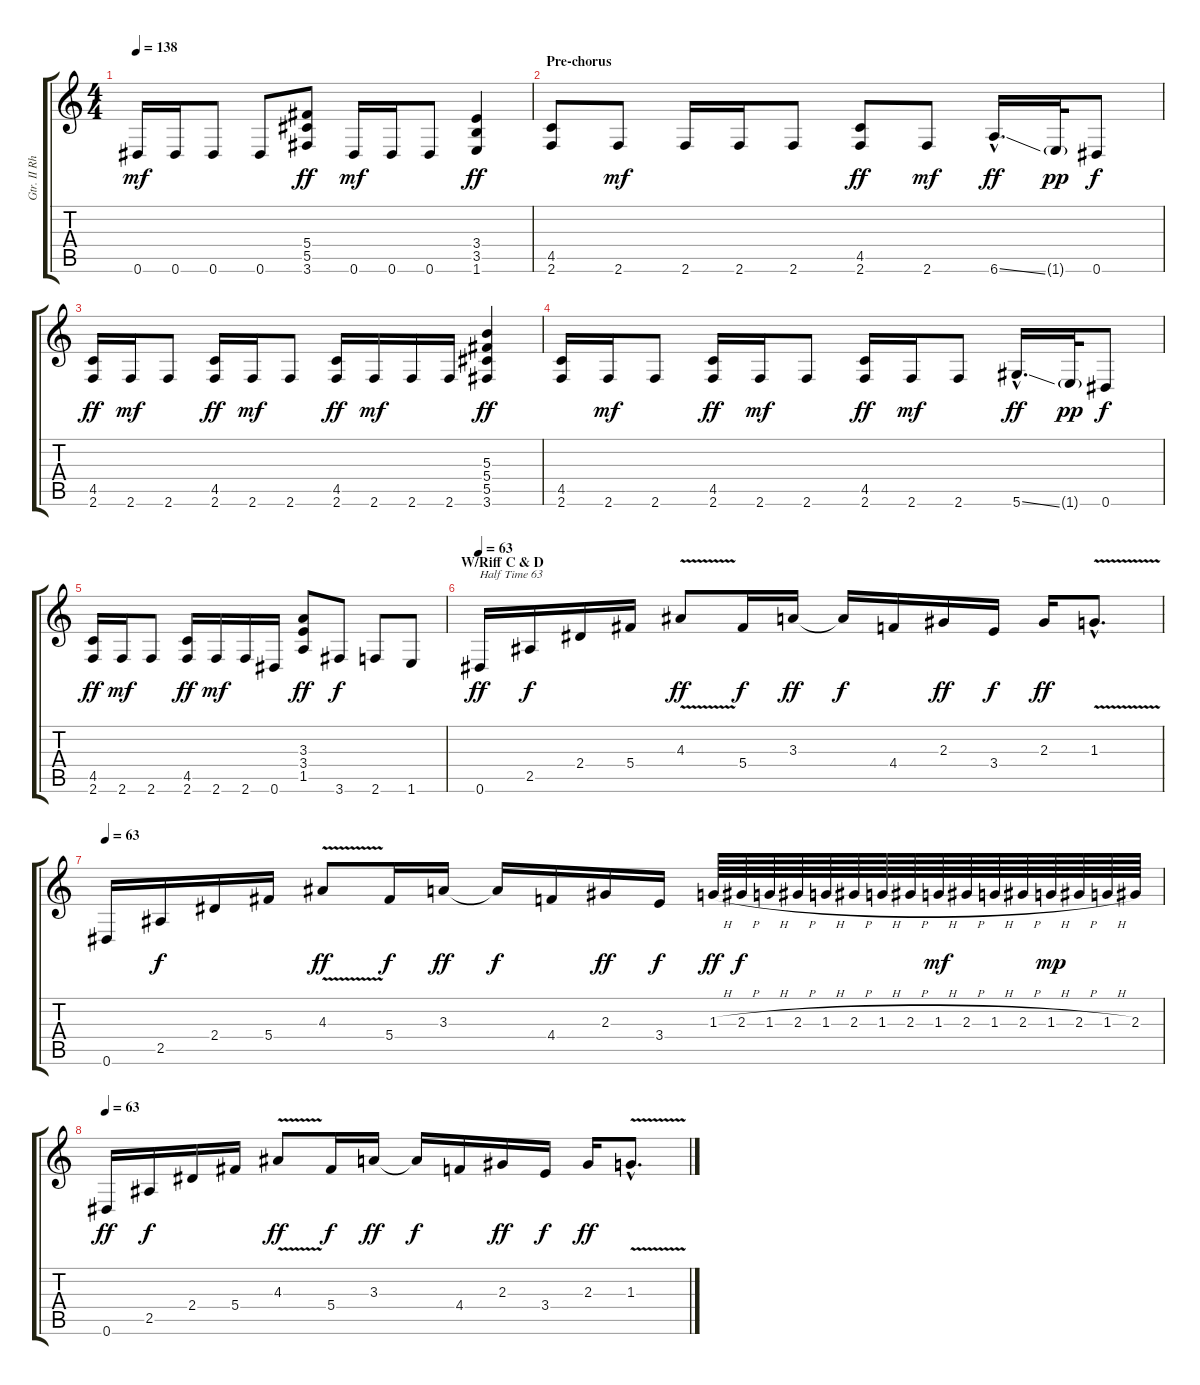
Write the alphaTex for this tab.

\track ("Gtr. II Rhytm" "Gtr. II Rh") {instrument overdrivenguitar}
\staff {score tabs}
\tuning (Eb4 Bb3 Gb3 Db3 Ab2 Eb2) {hide}
\ts (4 4)
\tempo 138
\clef g2
\ks c
0.6.16{dy mf} 0.6.16 0.6.8 0.6.8 (5.4 5.5 3.6).8{dy ff} 0.6.16{dy mf} 0.6.16 0.6.8 (3.4 3.5 1.6).4{dy ff} |
\section ("" "Pre-chorus")
(4.5 2.6).8 2.6.8{dy mf} 2.6.16 2.6.16 2.6.8 (4.5 2.6).8{dy ff} 2.6.8{dy mf} 6.6{ss hac}.16{d dy ff} 1.6{g}.32{dy pp} 0.6.8{dy f} |
(4.5 2.6).16{dy ff} 2.6.16{dy mf} 2.6.8 (4.5 2.6).16{dy ff} 2.6.16{dy mf} 2.6.8 (4.5 2.6).16{dy ff} 2.6.16{dy mf} 2.6.16 2.6.16 (5.3 5.4 5.5 3.6).4{dy ff} |
(4.5 2.6).16 2.6.16{dy mf} 2.6.8 (4.5 2.6).16{dy ff} 2.6.16{dy mf} 2.6.8 (4.5 2.6).16{dy ff} 2.6.16{dy mf} 2.6.8 5.6{ss hac}.16{d dy ff} 1.6{g}.32{dy pp} 0.6.8{dy f} |
(4.5 2.6).16{dy ff} 2.6.16{dy mf} 2.6.8 (4.5 2.6).16{dy ff} 2.6.16{dy mf} 2.6.16 0.6.16 (3.3 3.4 1.5).8{dy ff} 3.6.8{dy f} 2.6.8 1.6.8 |
\section ("" "W/Riff C & D")
\tempo 63
0.6.16{txt "Half Time 63" dy ff} 2.5.16{dy f} 2.4.16 5.4.16 4.3{v}.8{dy ff} 5.4.16{dy f} 3.3.16{dy ff} 3.3{t}.16{dy f} 4.4.16 2.3.16{dy ff} 3.4.16{dy f} 2.3.16{dy ff} 1.3{v hac}.8{d} |
\tempo 63
0.6.16 2.5.16{dy f} 2.4.16 5.4.16 4.3{v}.8{dy ff} 5.4.16{dy f} 3.3.16{dy ff} 3.3{t}.16{dy f} 4.4.16 2.3.16{dy ff} 3.4.16{dy f} 1.3{h}.64{dy ff} 2.3{h}.64{dy f} 1.3{h}.64 2.3{h}.64 1.3{h}.64 2.3{h}.64 1.3{h}.64 2.3{h}.64 1.3{h}.64{dy mf} 2.3{h}.64 1.3{h}.64 2.3{h}.64 1.3{h}.64{dy mp} 2.3{h}.64 1.3{h}.64 2.3.64 |
\tempo 63
0.6.16{dy ff} 2.5.16{dy f} 2.4.16 5.4.16 4.3{v}.8{dy ff} 5.4.16{dy f} 3.3.16{dy ff} 3.3{t}.16{dy f} 4.4.16 2.3.16{dy ff} 3.4.16{dy f} 2.3.16{dy ff} 1.3{v hac}.8{d}
